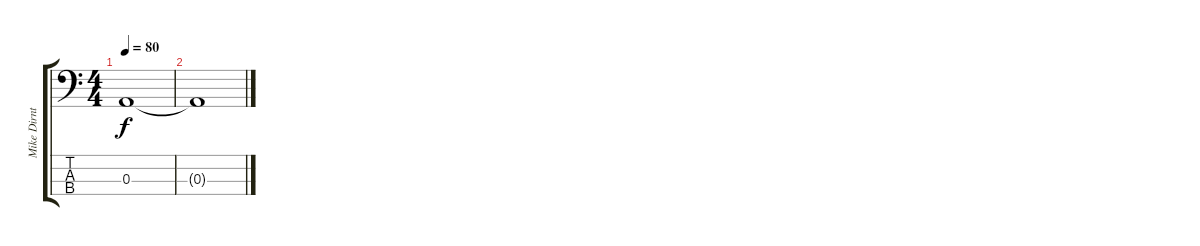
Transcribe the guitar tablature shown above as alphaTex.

\track ("Mike Dirnt (Bass)" "Mike Dirnt") {instrument electricbasspick}
\staff {score tabs}
\tuning (G2 D2 A1 E1) {hide}
\ts (4 4)
\tempo 80
\clef f4
\ks c
0.3{t}.1{dy f} |
0.3{t}.1
